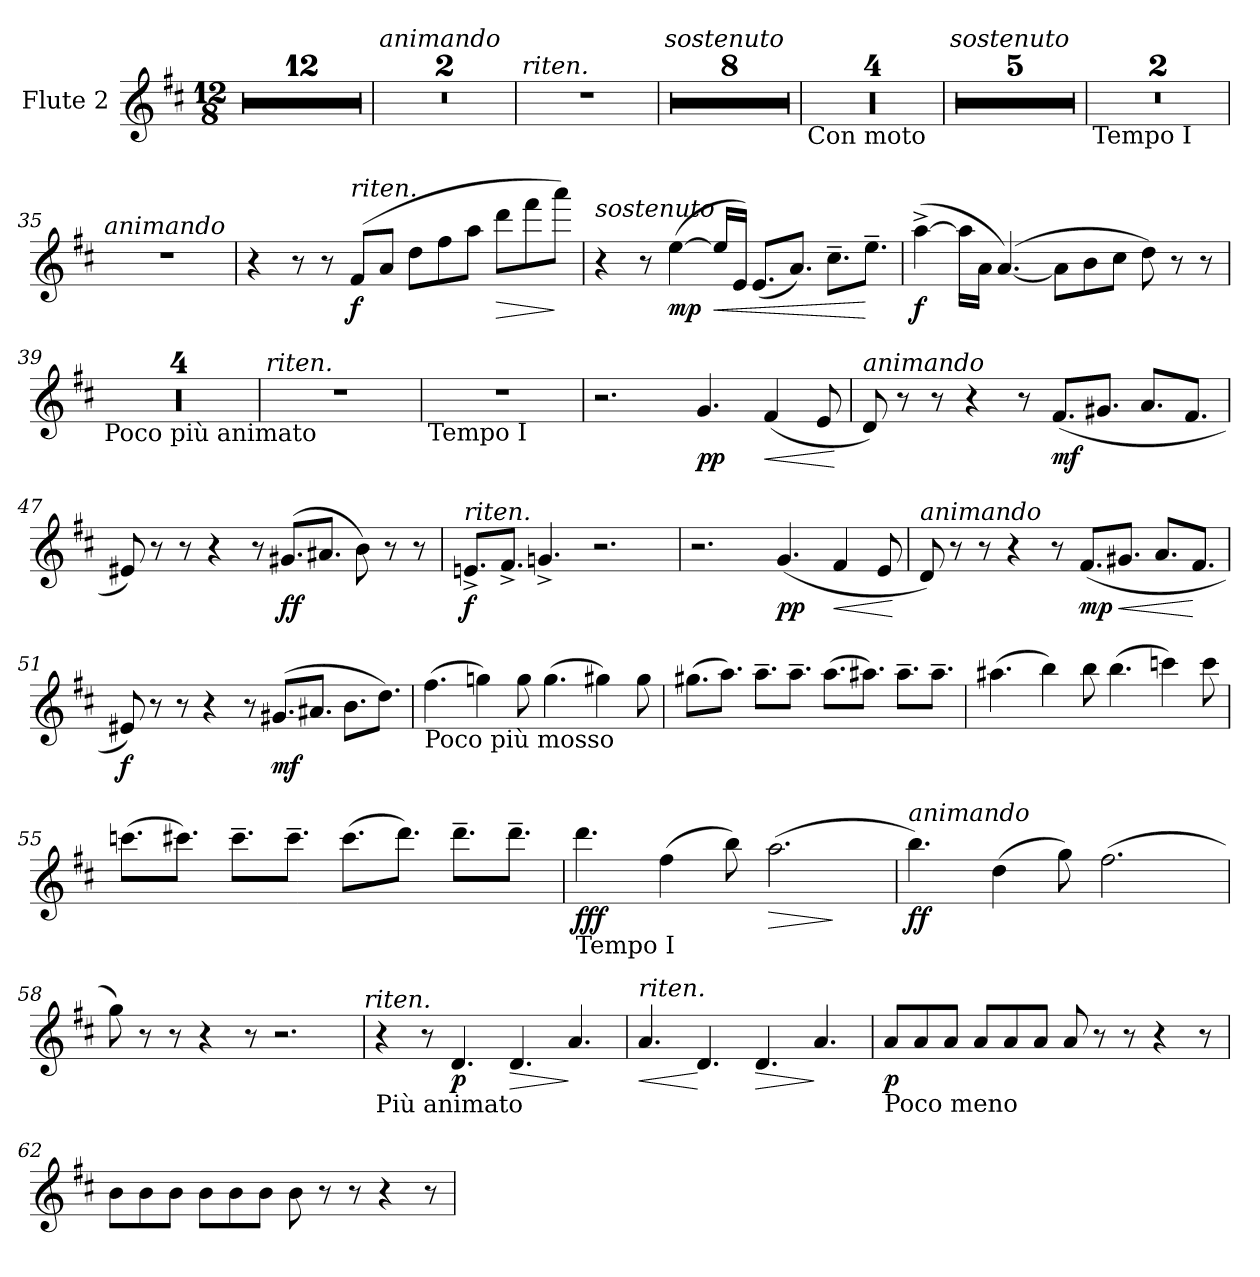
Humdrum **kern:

**kern	**dynam
*part1	*part1
*staff1	*staff1
*I"Flute 2	*
*I'Fl	*
*clefG2	*
*k[f#c#]	*
!!LO:TX:omd:t=Andante cantibile, con alcuna licenza
*M12/8	*
*MM72	*
=1	=1
1.r	.
=2	=2
1.r	.
=3	=3
1.r	.
=4	=4
1.r	.
=5	=5
1.r	.
=6	=6
1.r	.
=7	=7
1.r	.
=8	=8
1.r	.
=9	=9
1.r	.
=10	=10
1.r	.
=11	=11
1.r	.
=12	=12
1.r	.
=13	=13
!LO:TX:a:i:t=animando	!
1.r	.
=14	=14
1.r	.
=15	=15
!LO:TX:a:i:t=riten.	!
1.r	.
=16	=16
!LO:TX:a:i:t=sostenuto	!
1.r	.
=17	=17
1.r	.
=18	=18
1.r	.
=19	=19
1.r	.
=20	=20
1.r	.
=21	=21
1.r	.
=22	=22
1.r	.
=23	=23
1.r	.
=24	=24
!LO:TX:b:t=Con moto	!
1.r	.
=25	=25
1.r	.
=26	=26
1.r	.
=27	=27
1.r	.
=28	=28
!LO:TX:a:i:t=sostenuto	!
1.r	.
=29	=29
1.r	.
=30	=30
1.r	.
=31	=31
1.r	.
=32	=32
1.r	.
=33	=33
!LO:TX:b:t=Tempo I	!
1.r	.
=34	=34
1.r	.
=35	=35
!LO:TX:a:i:t=animando	!
1.r	.
=36	=36
4r	.
8r	.
8r	.
!LO:TX:a:i:t=riten.	!
(8f#/L	f
8a/J	.
8dd\L	.
8ff#\	.
8aa\J	.
!	!LO:HP:b
8ddd\L	>
8fff#\	.
8aaa\J)	]
=37	=37
!LO:TX:a:i:t=sostenuto	!
4r	.
8r	.
([4ee\	mp
!	!LO:HP:b
16ee/LL]	<
16e/JJ)	.
(8.e/L	.
8.a/J)	.
8.cc#~\L	.
8.ee~\J	[
=38	=38
([4aa^\	f
16aa\LL]	.
16a\JJ	.
([4.a/)	.
8a\L]	.
8b\	.
8cc#\J	.
8dd\)	.
8r	.
8r	.
=39	=39
!LO:TX:b:t=Poco più animato	!
1.r	.
=40	=40
1.r	.
=41	=41
1.r	.
=42	=42
1.r	.
=43	=43
!LO:TX:a:i:t=riten.	!
1.r	.
=44	=44
!LO:TX:b:t=Tempo I	!
1.r	.
=45	=45
2.r	.
4.g/	pp
!	!LO:HP:b
(4f#/	<
8e/	.
.	[
=46	=46
!LO:TX:a:i:t=animando	!
8d/)	.
8r	.
8r	.
4r	.
8r	.
(8.f#/L	mf
8.g#X/J	.
8.a/L	.
8.f#/J	.
=47	=47
8e#X/)	.
8r	.
8r	.
4r	.
8r	.
(8.g#X/L	ff
8.a#X/J	.
8b\)	.
8r	.
8r	.
=48	=48
!LO:TX:a:i:t=riten.	!
8.en^/L	f
8.f#^/J	.
4.gn^/	.
2.r	.
=49	=49
2.r	.
(4.g/	pp
!	!LO:HP:b
4f#/	<
8e/	.
.	[
=50	=50
!LO:TX:a:i:t=animando	!
8d/)	.
8r	.
8r	.
4r	.
8r	.
(8.f#/L	mp
!	!LO:HP:b
8.g#X/J	<
8.a/L	.
8.f#/J	[
=51	=51
8e#X/)	f
8r	.
8r	.
4r	.
8r	.
(8.g#X/L	mf
8.a#X/J	.
8.b\L	.
8.dd\J)	.
=52	=52
!LO:TX:b:t=Poco più mosso	!
(4.ff#\	.
4ggn\)	.
8gg\	.
(4.gg\	.
4gg#X\)	.
8gg#\	.
=53	=53
(8.gg#X\L	.
8.aa\J)	.
8.aa~\L	.
8.aa~\J	.
(8.aa\L	.
8.aa#X\J)	.
8.aa#~\L	.
8.aa#~\J	.
=54	=54
(4.aa#X\	.
4bb\)	.
8bb\	.
(4.bb\	.
4cccn\)	.
8ccc\	.
=55	=55
(8.cccn\L	.
8.ccc#X\J)	.
8.ccc#~\L	.
8.ccc#~\J	.
(8.ccc#\L	.
8.ddd\J)	.
8.ddd~\L	.
8.ddd~\J	.
=56	=56
!LO:TX:b:t=Tempo I	!
4.ddd\	fff
(4ff#\	.
8bb\)	.
!	!LO:HP:b
(2.aa\	>
.	]
=57	=57
!LO:TX:a:i:t=animando	!
4.bb\)	ff
(4dd\	.
8gg\)	.
(2.ff#\	.
=58	=58
8gg\)	.
8r	.
8r	.
4r	.
8r	.
2.r	.
!LO:TX:a:i:t=riten.	!
=59	=59
!LO:TX:b:t=Più animato	!
4r	.
8r	.
4.d/	p
!	!LO:HP:b
4.d/	>
4.a/	]
=60	=60
!LO:TX:a:i:t=riten.	!
!	!LO:HP:b
4.a/	<
4.d/	[
!	!LO:HP:b
4.d/	>
4.a/	]
=61	=61
!LO:TX:b:t=Poco meno	!
8a/L	p
8a/	.
8a/J	.
8a/L	.
8a/	.
8a/J	.
8a/	.
8r	.
8r	.
4r	.
8r	.
=62	=62
8b\L	.
8b\	.
8b\J	.
8b\L	.
8b\	.
8b\J	.
8b\	.
8r	.
8r	.
4r	.
8r	.
=	=
*-	*-
